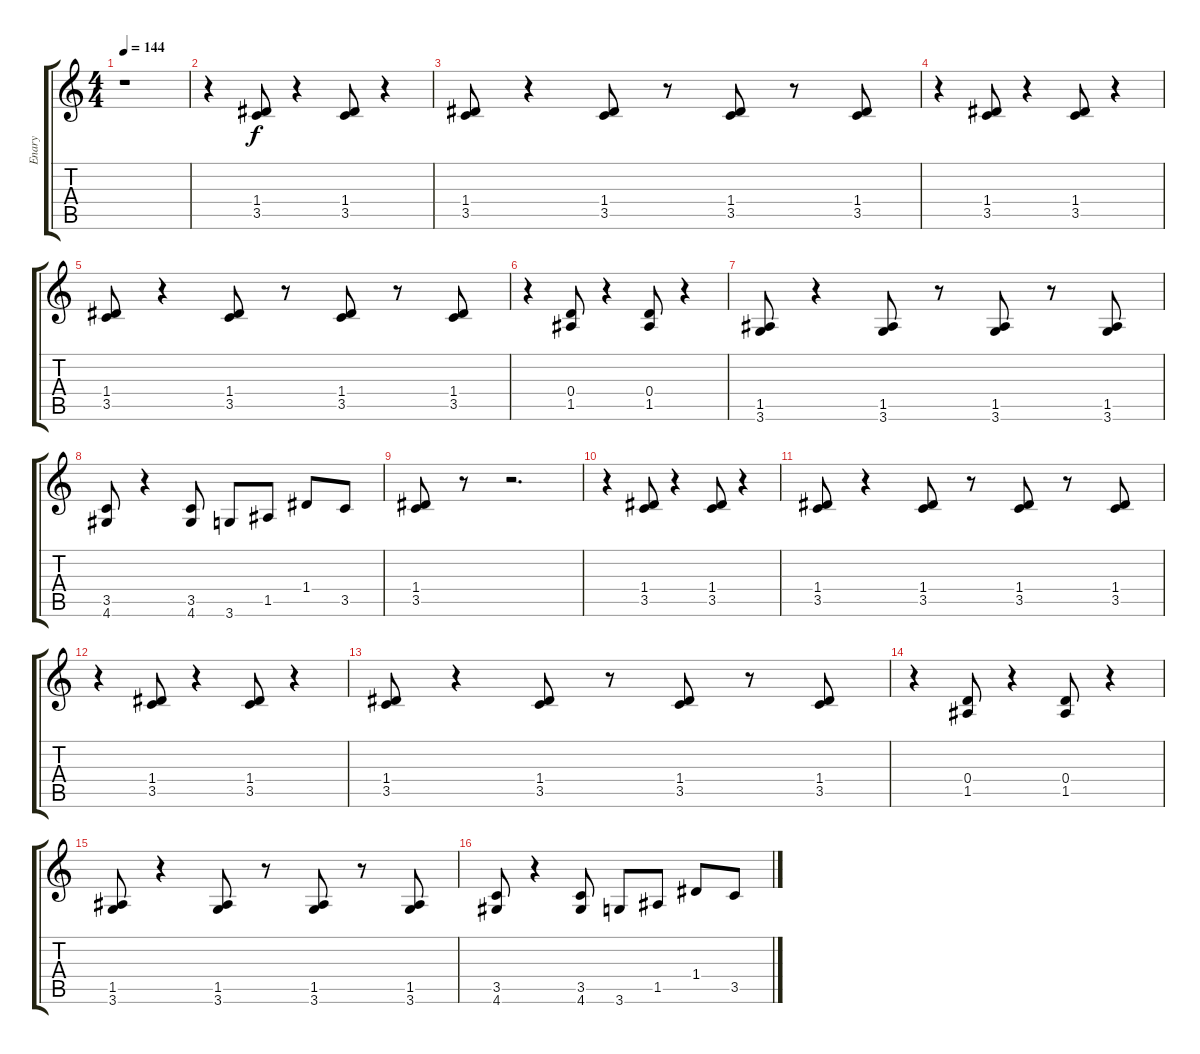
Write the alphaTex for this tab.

\track ("Enary" "Enary") {instrument acousticguitarsteel}
\staff {score tabs}
\tuning (E4 B3 G3 D3 A2 E2) {hide}
\ts (4 4)
\tempo 144
\clef g2
\ks c
r.1{dy f} |
r.4{balance 16 instrument acousticguitarsteel} (1.4 3.5).8 r.4 (1.4 3.5).8 r.4 |
(1.4 3.5).8 r.4 (1.4 3.5).8 r.8 (1.4 3.5).8 r.8 (1.4 3.5).8 |
r.4 (1.4 3.5).8 r.4 (1.4 3.5).8 r.4 |
(1.4 3.5).8 r.4 (1.4 3.5).8 r.8 (1.4 3.5).8 r.8 (1.4 3.5).8 |
r.4 (0.4 1.5).8 r.4 (0.4 1.5).8 r.4 |
(1.5 3.6).8 r.4 (1.5 3.6).8 r.8 (1.5 3.6).8 r.8 (1.5 3.6).8 |
(3.5 4.6).8 r.4 (3.5 4.6).8 3.6.8 1.5.8 1.4.8 3.5.8 |
(1.4 3.5).8 r.8 r.2{d} |
r.4{balance 16} (1.4 3.5).8 r.4 (1.4 3.5).8 r.4 |
(1.4 3.5).8 r.4 (1.4 3.5).8 r.8 (1.4 3.5).8 r.8 (1.4 3.5).8 |
r.4 (1.4 3.5).8 r.4 (1.4 3.5).8 r.4 |
(1.4 3.5).8 r.4 (1.4 3.5).8 r.8 (1.4 3.5).8 r.8 (1.4 3.5).8 |
r.4 (0.4 1.5).8 r.4 (0.4 1.5).8 r.4 |
(1.5 3.6).8 r.4 (1.5 3.6).8 r.8 (1.5 3.6).8 r.8 (1.5 3.6).8 |
(3.5 4.6).8 r.4 (3.5 4.6).8 3.6.8 1.5.8 1.4.8 3.5.8
